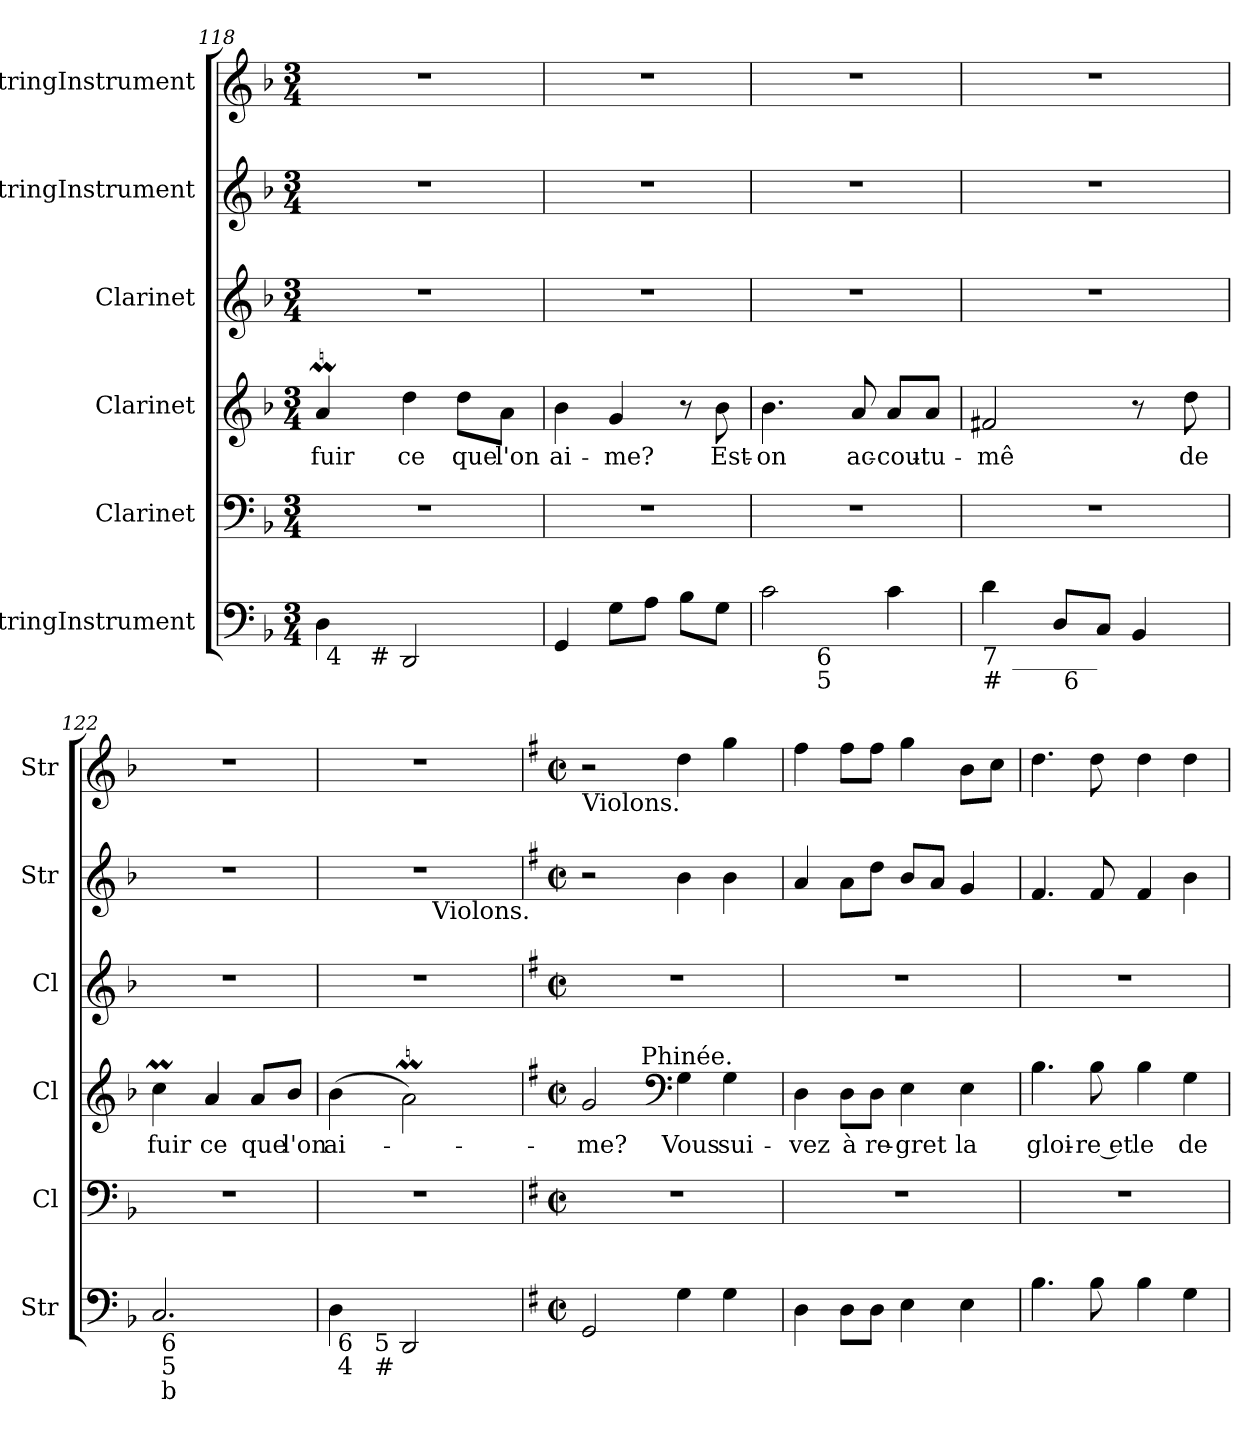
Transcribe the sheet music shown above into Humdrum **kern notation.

**kern	**kern	**kern	**text	**kern	**kern	**kern
*part6	*part5	*part4	*part4	*part3	*part2	*part1
*staff6	*staff5	*staff4	*staff4	*staff3	*staff2	*staff1
*I"StringInstrument	*I"Clarinet	*I"Clarinet	*	*I"Clarinet	*I"StringInstrument	*I"StringInstrument
*I'Str	*I'Cl	*I'Cl	*	*I'Cl	*I'Str	*I'Str
*clefF4	*clefF4	*clefG2	*	*clefG2	*clefG2	*clefG2
*	*ITrd1c2	*ITrd1c2	*	*ITrd1c2	*	*
*k[b-]	*k[b-e-a-]	*k[b-e-a-]	*	*k[b-e-a-]	*k[b-]	*k[b-]
*F:	*E-:	*E-:	*	*E-:	*F:	*F:
*M3/4	*M3/4	*M3/4	*	*M3/4	*M3/4	*M3/4
=118	=118	=118	=118	=118	=118	=118
*^	*	*	*	*	*	*
*	*^	*	*	*	*	*	*
4D\	64ryy	8ryy	2.r	4gM/	fuir	2.r	2.r	2.r
!	!LO:TX:b:t=4	!	!	!	!	!	!	!
.	2ryy	.	.	.	.	.	.	.
.	.	64ryy	.	.	.	.	.	.
!	!	!LO:TX:b:t=#	!	!	!	!	!	!
.	.	2ryy	.	.	.	.	.	.
2DD/	.	.	.	4cc\	ce	.	.	.
.	.	.	.	8cc\L	que	.	.	.
.	8...ryy	.	.	.	.	.	.	.
.	.	.	.	8g\J	l'on	.	.	.
.	.	16..ryy	.	.	.	.	.	.
*v	*v	*v	*	*	*	*	*	*
=119	=119	=119	=119	=119	=119	=119
4GG/	2.r	4a-\	ai-	2.r	2.r	2.r
8G\L	.	4f/	-me?	.	.	.
8A\J	.	.	.	.	.	.
8B-\L	.	8r	.	.	.	.
8G\J	.	8a-\	Est-	.	.	.
=120	=120	=120	=120	=120	=120	=120
!LO:TX:b:t=b	!	!	!	!	!	!
*^	*	*	*	*	*	*
2c\	4ryy	2.r	4.a-\	-on	2.r	2.r	2.r
!	!LO:TX:b:t=6\n5	!	!	!	!	!	!
.	2ryy	.	.	.	.	.	.
.	.	.	8g/	ac-	.	.	.
4c\	.	.	8g/L	-cou-	.	.	.
.	.	.	8g/J	-tu-	.	.	.
=121	=121	=121	=121	=121	=121	=121	=121
!LO:TX:b:t=7	!	!	!	!	!	!	!
!LO:TX:b:t=#	!	!	!	!	!	!	!
*	*^	*	*	*	*	*	*
4d\	16.ryy	4ryy	2.r	2en/	-mê	2.r	2.r	2.r
!	!LO:TX:b:t=_______	!	!	!	!	!	!	!
.	2ryy	.	.	.	.	.	.	.
8D/L	.	64ryy	.	.	.	.	.	.
!	!	!LO:TX:b:t=6	!	!	!	!	!	!
.	.	4ryy	.	.	.	.	.	.
8C/J	.	.	.	.	.	.	.	.
4BB-/	.	.	.	8r	.	.	.	.
.	.	8...ryy	.	.	.	.	.	.
.	8ryy	.	.	.	.	.	.	.
.	.	.	.	8cc\	de	.	.	.
.	32ryy	.	.	.	.	.	.	.
*	*v	*v	*	*	*	*	*	*
!!LO:PB:g=z
=122	=122	=122	=122	=122	=122	=122	=122
2.C/	64ryy	2.r	4b-M\	fuir	2.r	2.r	2.r
!	!LO:TX:b:t=6\n5	!	!	!	!	!	!
!	!LO:TX:b:t=b	!	!	!	!	!	!
.	2ryy	.	.	.	.	.	.
.	.	.	4g/	ce	.	.	.
.	.	.	8g/L	que	.	.	.
.	8...ryy	.	.	.	.	.	.
.	.	.	8a-/J	l'on	.	.	.
=123	=123	=123	=123	=123	=123	=123	=123
*	*^	*	*	*	*	*^	*
4D\	64ryy	8ryy	2.r	(>4a-\	ai-	2.r	2.r	4.ryy	2.r
!	!LO:TX:b:t=6\n4	!	!	!	!	!	!	!	!
.	2ryy	.	.	.	.	.	.	.	.
.	.	64ryy	.	.	.	.	.	.	.
!	!	!LO:TX:b:t=5	!	!	!	!	!	!	!
!	!	!LO:TX:b:t=#	!	!	!	!	!	!	!
.	.	2ryy	.	.	.	.	.	.	.
2DD/	.	.	.	2gM\)	.	.	.	.	.
!	!	!	!	!	!	!	!	!LO:TX:b:t=Violons.	!
.	.	.	.	.	.	.	.	4.ryy	.
.	8...ryy	.	.	.	.	.	.	.	.
.	.	16..ryy	.	.	.	.	.	.	.
*v	*v	*v	*	*	*	*	*v	*v	*
=124	=124	=124	=124	=124	=124	=124
*k[f#]	*k[b-]	*k[b-]	*	*k[b-]	*k[f#]	*k[f#]
*G:	*F:	*F:	*	*F:	*G:	*G:
*M2/2	*M2/2	*M2/2	*	*M2/2	*M2/2	*M2/2
*met(c|)	*met(c|)	*met(c|)	*	*met(c|)	*met(c|)	*met(c|)
*^	*	*	*	*	*^	*
*	*^	*	*	*	*	*	*	*
!	!	!	!	!	!	!	!	!	!LO:TX:b:t=Violons.
*v	*v	*v	*	*^	*	*	*v	*v	*
2GG/	1r	2f/	4.ryy	-me?	1r	2r	2r
!	!	!	!LO:TX:a:t=Phinée.	!	!	!	!
.	.	.	2ryy	.	.	.	.
*	*	*clefF4	*	*	*	*	*
4G\	.	4F\	.	Vous	.	4b\	4dd\
4G\	.	4F\	.	sui-	.	4b\	4gg\
.	.	.	8ryy	.	.	.	.
*	*	*v	*v	*	*	*	*
=125	=125	=125	=125	=125	=125	=125
4D\	1r	4C\	-vez	1r	4a/	4ff#\
8D\L	.	8C\L	à	.	8a\L	8ff#\L
8D\J	.	8C\J	re-	.	8dd\J	8ff#\J
4E\	.	4D\	-gret	.	8b/L	4gg\
.	.	.	.	.	8a/J	.
4E\	.	4D\	la	.	4g/	8b\L
.	.	.	.	.	.	8cc\J
!!LO:LB:g=z
=126	=126	=126	=126	=126	=126	=126
4.B\	1r	4.A\	gloi-	1r	4.f#/	4.dd\
8B\	.	8A\	-re et	.	8f#/	8dd\
4B\	.	4A\	le	.	4f#/	4dd\
4G\	.	4F\	de-	.	4b\	4dd\
=	=	=	=	=	=	=
*-	*-	*-	*-	*-	*-	*-
